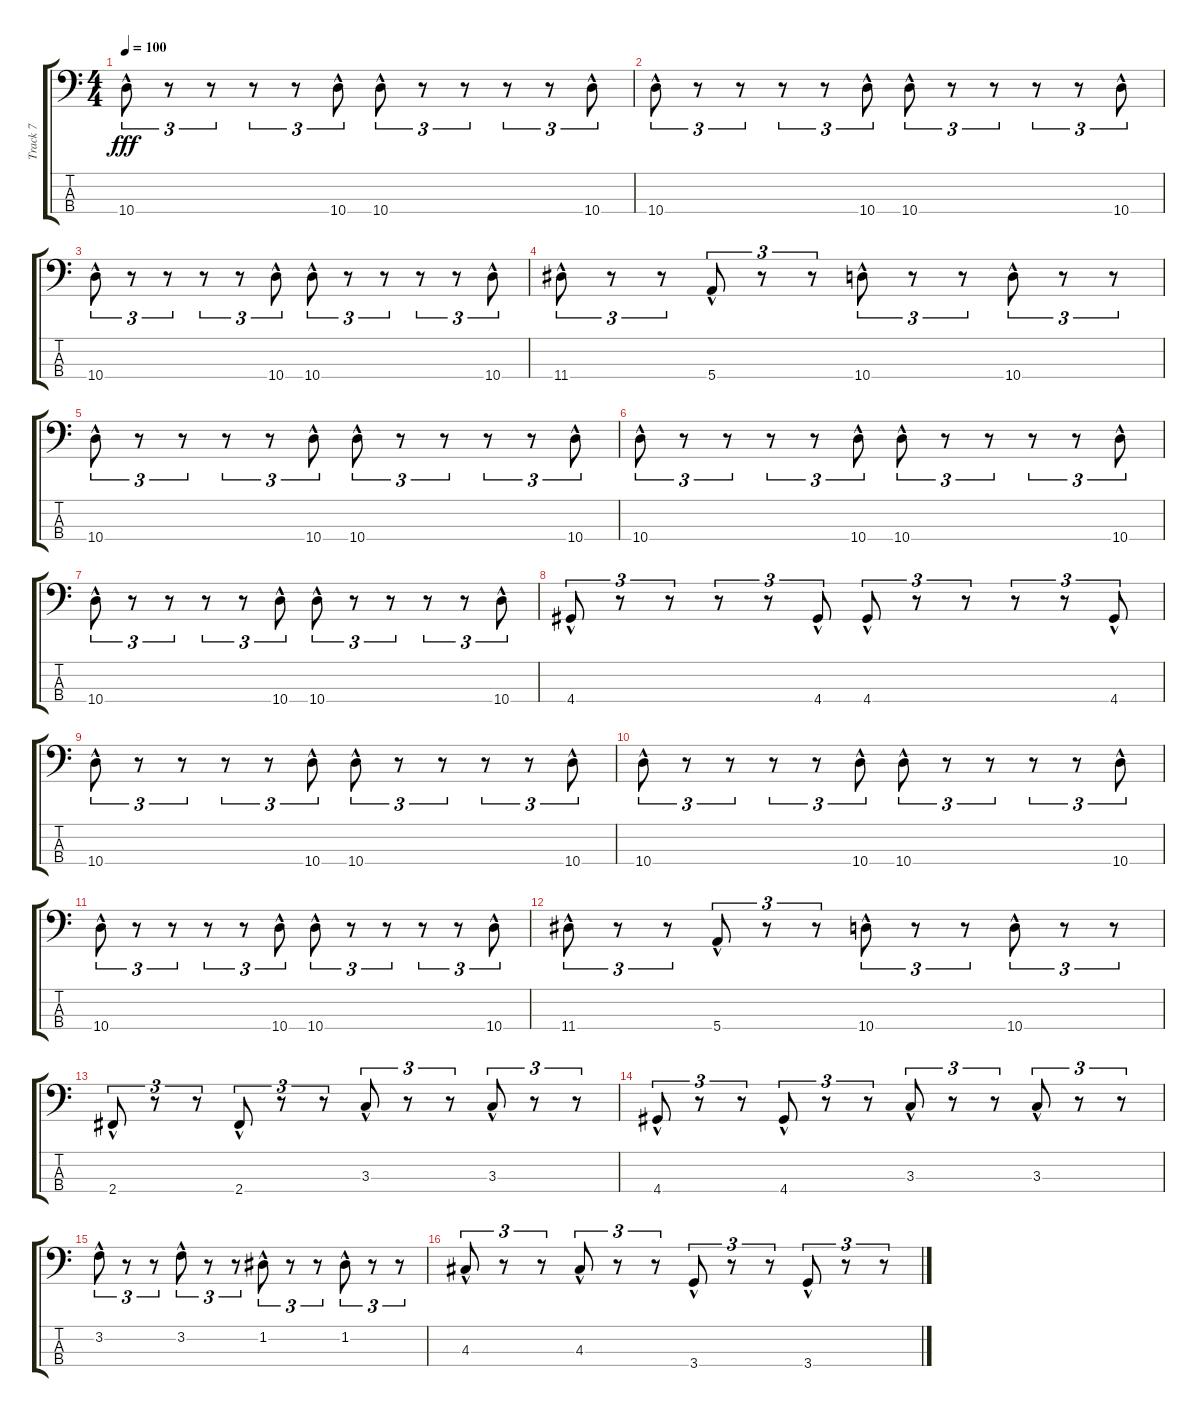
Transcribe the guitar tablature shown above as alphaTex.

\track ("Track 7" "Track 7") {instrument slapbass1 bank 255}
\staff {score tabs}
\tuning (G2 D2 A1 E1) {hide}
\ts (4 4)
\tempo 100
\clef f4
\ks c
10.4{hac}.8{tu (3 2) dy fff} r.8{tu (3 2)} r.8{tu (3 2)} r.8{tu (3 2)} r.8{tu (3 2)} 10.4{hac}.8{tu (3 2)} 10.4{hac}.8{tu (3 2)} r.8{tu (3 2)} r.8{tu (3 2)} r.8{tu (3 2)} r.8{tu (3 2)} 10.4{hac}.8{tu (3 2)} |
10.4{hac}.8{tu (3 2)} r.8{tu (3 2)} r.8{tu (3 2)} r.8{tu (3 2)} r.8{tu (3 2)} 10.4{hac}.8{tu (3 2)} 10.4{hac}.8{tu (3 2)} r.8{tu (3 2)} r.8{tu (3 2)} r.8{tu (3 2)} r.8{tu (3 2)} 10.4{hac}.8{tu (3 2)} |
10.4{hac}.8{tu (3 2)} r.8{tu (3 2)} r.8{tu (3 2)} r.8{tu (3 2)} r.8{tu (3 2)} 10.4{hac}.8{tu (3 2)} 10.4{hac}.8{tu (3 2)} r.8{tu (3 2)} r.8{tu (3 2)} r.8{tu (3 2)} r.8{tu (3 2)} 10.4{hac}.8{tu (3 2)} |
11.4{hac}.8{tu (3 2)} r.8{tu (3 2)} r.8{tu (3 2)} 5.4{hac}.8{tu (3 2)} r.8{tu (3 2)} r.8{tu (3 2)} 10.4{hac}.8{tu (3 2)} r.8{tu (3 2)} r.8{tu (3 2)} 10.4{hac}.8{tu (3 2)} r.8{tu (3 2)} r.8{tu (3 2)} |
10.4{hac}.8{tu (3 2)} r.8{tu (3 2)} r.8{tu (3 2)} r.8{tu (3 2)} r.8{tu (3 2)} 10.4{hac}.8{tu (3 2)} 10.4{hac}.8{tu (3 2)} r.8{tu (3 2)} r.8{tu (3 2)} r.8{tu (3 2)} r.8{tu (3 2)} 10.4{hac}.8{tu (3 2)} |
10.4{hac}.8{tu (3 2)} r.8{tu (3 2)} r.8{tu (3 2)} r.8{tu (3 2)} r.8{tu (3 2)} 10.4{hac}.8{tu (3 2)} 10.4{hac}.8{tu (3 2)} r.8{tu (3 2)} r.8{tu (3 2)} r.8{tu (3 2)} r.8{tu (3 2)} 10.4{hac}.8{tu (3 2)} |
10.4{hac}.8{tu (3 2)} r.8{tu (3 2)} r.8{tu (3 2)} r.8{tu (3 2)} r.8{tu (3 2)} 10.4{hac}.8{tu (3 2)} 10.4{hac}.8{tu (3 2)} r.8{tu (3 2)} r.8{tu (3 2)} r.8{tu (3 2)} r.8{tu (3 2)} 10.4{hac}.8{tu (3 2)} |
4.4{hac}.8{tu (3 2)} r.8{tu (3 2)} r.8{tu (3 2)} r.8{tu (3 2)} r.8{tu (3 2)} 4.4{hac}.8{tu (3 2)} 4.4{hac}.8{tu (3 2)} r.8{tu (3 2)} r.8{tu (3 2)} r.8{tu (3 2)} r.8{tu (3 2)} 4.4{hac}.8{tu (3 2)} |
10.4{hac}.8{tu (3 2)} r.8{tu (3 2)} r.8{tu (3 2)} r.8{tu (3 2)} r.8{tu (3 2)} 10.4{hac}.8{tu (3 2)} 10.4{hac}.8{tu (3 2)} r.8{tu (3 2)} r.8{tu (3 2)} r.8{tu (3 2)} r.8{tu (3 2)} 10.4{hac}.8{tu (3 2)} |
10.4{hac}.8{tu (3 2)} r.8{tu (3 2)} r.8{tu (3 2)} r.8{tu (3 2)} r.8{tu (3 2)} 10.4{hac}.8{tu (3 2)} 10.4{hac}.8{tu (3 2)} r.8{tu (3 2)} r.8{tu (3 2)} r.8{tu (3 2)} r.8{tu (3 2)} 10.4{hac}.8{tu (3 2)} |
10.4{hac}.8{tu (3 2)} r.8{tu (3 2)} r.8{tu (3 2)} r.8{tu (3 2)} r.8{tu (3 2)} 10.4{hac}.8{tu (3 2)} 10.4{hac}.8{tu (3 2)} r.8{tu (3 2)} r.8{tu (3 2)} r.8{tu (3 2)} r.8{tu (3 2)} 10.4{hac}.8{tu (3 2)} |
11.4{hac}.8{tu (3 2)} r.8{tu (3 2)} r.8{tu (3 2)} 5.4{hac}.8{tu (3 2)} r.8{tu (3 2)} r.8{tu (3 2)} 10.4{hac}.8{tu (3 2)} r.8{tu (3 2)} r.8{tu (3 2)} 10.4{hac}.8{tu (3 2)} r.8{tu (3 2)} r.8{tu (3 2)} |
2.4{hac}.8{tu (3 2)} r.8{tu (3 2)} r.8{tu (3 2)} 2.4{hac}.8{tu (3 2)} r.8{tu (3 2)} r.8{tu (3 2)} 3.3{hac}.8{tu (3 2)} r.8{tu (3 2)} r.8{tu (3 2)} 3.3{hac}.8{tu (3 2)} r.8{tu (3 2)} r.8{tu (3 2)} |
4.4{hac}.8{tu (3 2)} r.8{tu (3 2)} r.8{tu (3 2)} 4.4{hac}.8{tu (3 2)} r.8{tu (3 2)} r.8{tu (3 2)} 3.3{hac}.8{tu (3 2)} r.8{tu (3 2)} r.8{tu (3 2)} 3.3{hac}.8{tu (3 2)} r.8{tu (3 2)} r.8{tu (3 2)} |
3.2{hac}.8{tu (3 2)} r.8{tu (3 2)} r.8{tu (3 2)} 3.2{hac}.8{tu (3 2)} r.8{tu (3 2)} r.8{tu (3 2)} 1.2{hac}.8{tu (3 2)} r.8{tu (3 2)} r.8{tu (3 2)} 1.2{hac}.8{tu (3 2)} r.8{tu (3 2)} r.8{tu (3 2)} |
4.3{hac}.8{tu (3 2)} r.8{tu (3 2)} r.8{tu (3 2)} 4.3{hac}.8{tu (3 2)} r.8{tu (3 2)} r.8{tu (3 2)} 3.4{hac}.8{tu (3 2)} r.8{tu (3 2)} r.8{tu (3 2)} 3.4{hac}.8{tu (3 2)} r.8{tu (3 2)} r.8{tu (3 2)}
